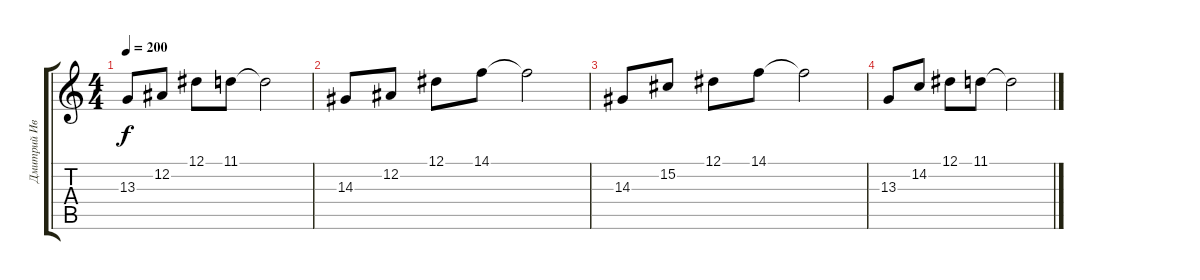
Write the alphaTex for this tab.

\track ("Дмитрий Иванов" "Дмитрий Ив") {instrument musicbox}
\staff {score tabs}
\tuning (Eb4 Bb3 Gb3 Db3 Ab2 Eb2) {hide}
\ts (4 4)
\tempo 200
\clef g2
\ks c
13.3.8{dy f} 12.2.8 12.1.8 11.1.8 11.1{t}.2 |
14.3.8 12.2.8 12.1.8 14.1.8 14.1{t}.2 |
14.3.8 15.2.8 12.1.8 14.1.8 14.1{t}.2 |
13.3.8 14.2.8 12.1.8 11.1.8 11.1{t}.2
